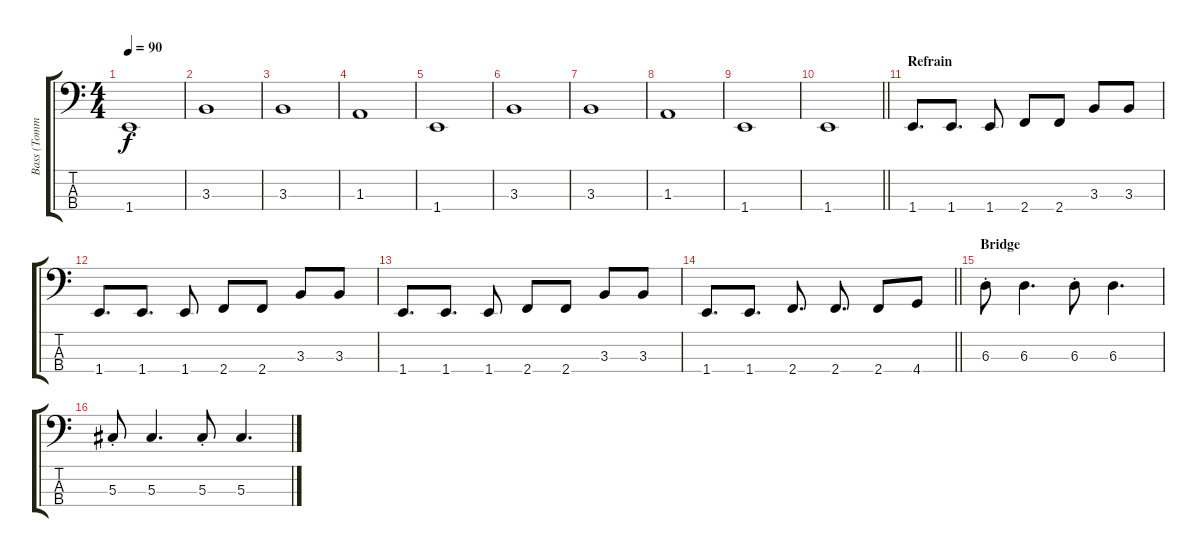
\track ("Bass (Tommy Stinson)" "Bass (Tomm") {instrument electricbassfinger}
\staff {score tabs}
\tuning (Gb2 Db2 Ab1 Eb1) {hide}
\ts (4 4)
\tempo 90
\clef f4
\ks c
1.4.1{dy f} |
3.3.1 |
3.3.1 |
1.3.1 |
1.4.1 |
3.3.1 |
3.3.1 |
1.3.1 |
1.4.1 |
\barLineRight lightlight
1.4.1 |
\section ("" "Refrain")
1.4.8{d} 1.4.8{d} 1.4.8 2.4.8 2.4.8 3.3.8 3.3.8 |
1.4.8{d} 1.4.8{d} 1.4.8 2.4.8 2.4.8 3.3.8 3.3.8 |
1.4.8{d} 1.4.8{d} 1.4.8 2.4.8 2.4.8 3.3.8 3.3.8 |
\barLineRight lightlight
1.4.8{d} 1.4.8{d} 2.4.8{d} 2.4.8{d} 2.4.8 4.4.8 |
\section ("" "Bridge")
6.3{st}.8 6.3.4{d} 6.3{st}.8 6.3.4{d} |
5.3{st}.8 5.3.4{d} 5.3{st}.8 5.3.4{d}
